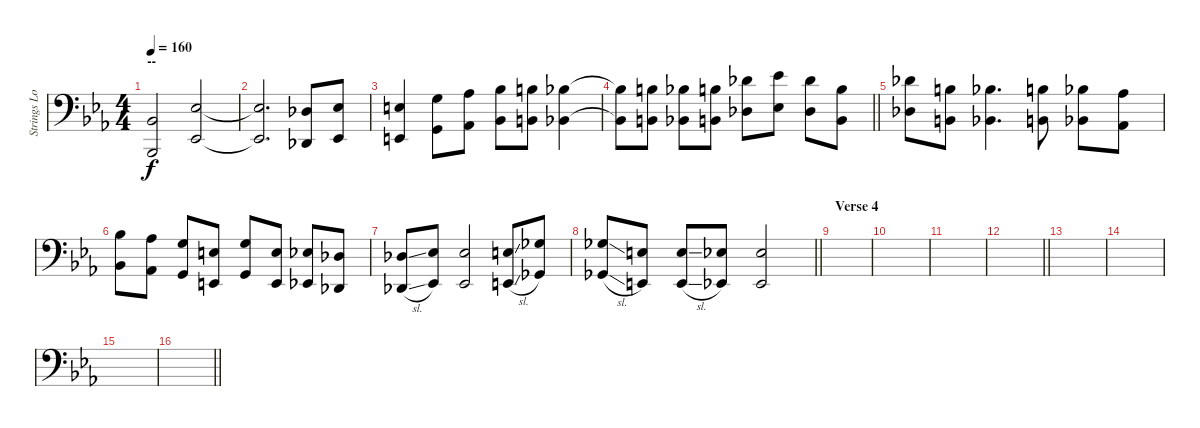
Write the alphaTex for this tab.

\track ("Strings Low" "Strings Lo") {instrument stringensemble1}
\staff {score}
\tuning (G2 D2 A1 E1) {hide}
\ts (4 4)
\section ("" "--")
\tempo 160
\clef f4
\ks eb
(8.2 6.4).2{dy f} (8.1 6.3).2 |
(8.1{t} 6.3{t}).2{d} (6.1 4.3).8 (8.1 6.3).8 |
(9.1 7.3).4 (12.1 10.3).8 (13.1 11.3).8 (15.1 13.3).8 (16.1 14.3).8 (15.1 13.3).4 |
\barLineRight lightlight
(15.1{t} 13.3{t}).8 (16.1 14.3).8 (15.1 13.3).8 (16.1 14.3).8 (18.1 16.3).8 (20.1 18.3).8 (18.1 16.3).8 (16.1 14.3).8 |
\section ("" "")
(18.1 16.3).8 (16.1 14.3).8 (15.1 13.3).4{d} (16.1 14.3).8 (15.1 13.3).8 (13.1 11.3).8 |
(15.1 13.3).8 (13.1 11.3).8 (12.1 10.3).8 (9.1 7.3).8 (12.1 10.3).8 (9.1 7.3).8 (8.1 6.3).8 (6.1 4.3).8 |
(6.1{sl} 4.3{sl}).8 (8.1 6.3).8 (8.1 6.3).2 (9.1{sl} 7.3{sl}).8 (11.1 9.3).8 |
\barLineRight lightlight
(11.1{sl} 9.3{sl}).8 (9.1 7.3).8 (9.1{sl} 7.3{sl}).8 (8.1 6.3).8 (8.1 6.3).2 |
\section ("" "Verse 4")
|
|
|
\barLineRight lightlight
|
\section ("" "")
|
|
|
\barLineRight lightlight
